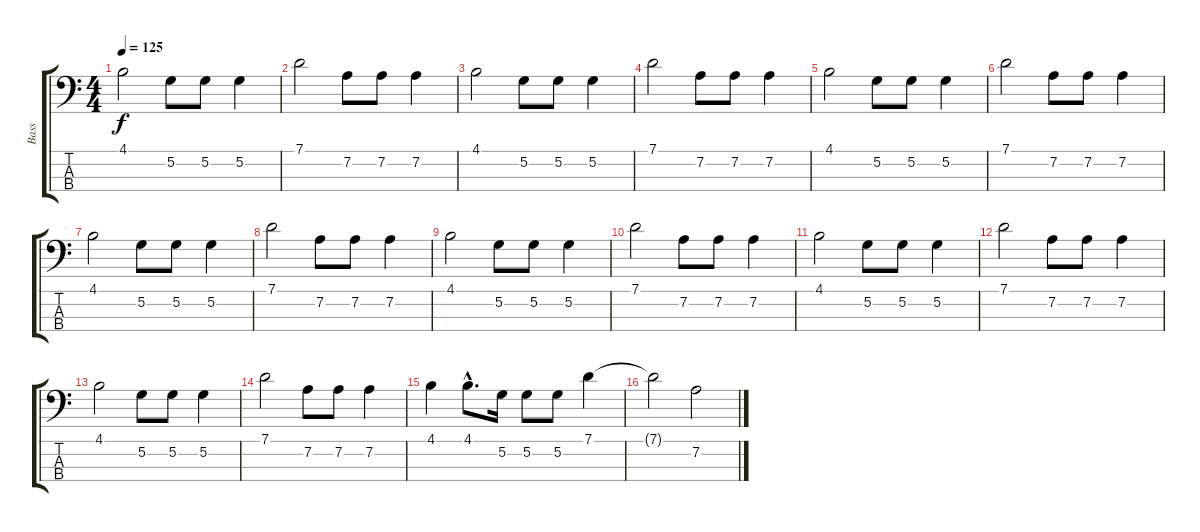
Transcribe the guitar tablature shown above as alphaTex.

\track ("Bass" "Bass") {instrument acousticbass}
\staff {score tabs}
\tuning (G2 D2 A1 E1) {hide}
\ts (4 4)
\tempo 125
\clef f4
\ks c
4.1.2{dy f} 5.2.8 5.2.8 5.2.4 |
7.1.2 7.2.8 7.2.8 7.2.4 |
4.1.2 5.2.8 5.2.8 5.2.4 |
7.1.2 7.2.8 7.2.8 7.2.4 |
4.1.2 5.2.8 5.2.8 5.2.4 |
7.1.2 7.2.8 7.2.8 7.2.4 |
4.1.2 5.2.8 5.2.8 5.2.4 |
7.1.2 7.2.8 7.2.8 7.2.4 |
4.1.2 5.2.8 5.2.8 5.2.4 |
7.1.2 7.2.8 7.2.8 7.2.4 |
4.1.2 5.2.8 5.2.8 5.2.4 |
7.1.2 7.2.8 7.2.8 7.2.4 |
4.1.2 5.2.8 5.2.8 5.2.4 |
7.1.2 7.2.8 7.2.8 7.2.4 |
4.1.4 4.1{hac}.8{d} 5.2.16 5.2.8 5.2.8 7.1.4 |
7.1{t}.2 7.2.2
